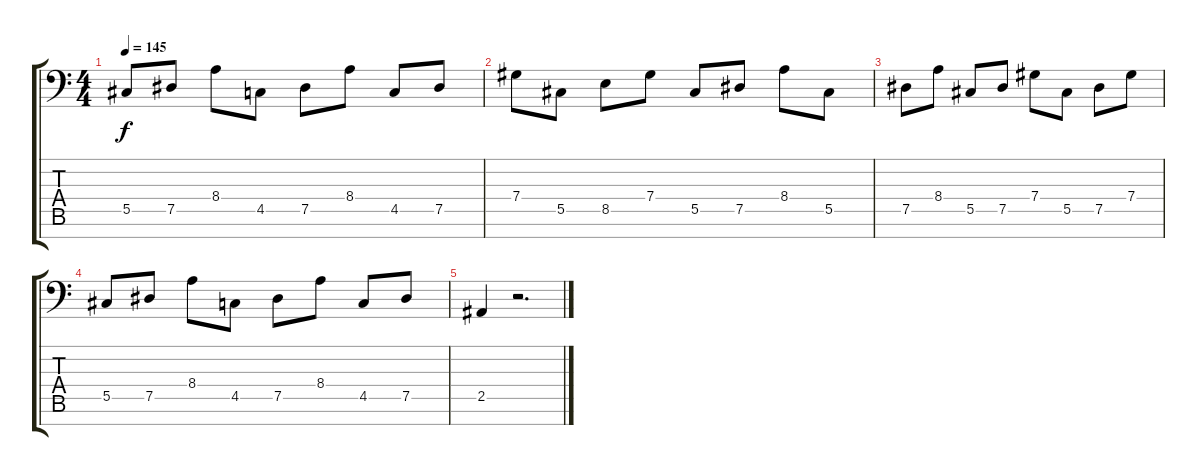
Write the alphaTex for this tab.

\track "" {instrument orchestralharp}
\staff {score tabs}
\tuning (Eb4 Bb3 Gb3 Db3 Ab2 Eb2 Bb1) {hide}
\ts (4 4)
\tempo 145
\clef f4
\ks c
5.5.8{dy f} 7.5.8 8.4.8 4.5.8 7.5.8 8.4.8 4.5.8 7.5.8 |
7.4.8 5.5.8 8.5.8 7.4.8 5.5.8 7.5.8 8.4.8 5.5.8 |
7.5.8 8.4.8 5.5.8 7.5.8 7.4.8 5.5.8 7.5.8 7.4.8 |
5.5.8 7.5.8 8.4.8 4.5.8 7.5.8 8.4.8 4.5.8 7.5.8 |
2.5.4 r.2{d}
